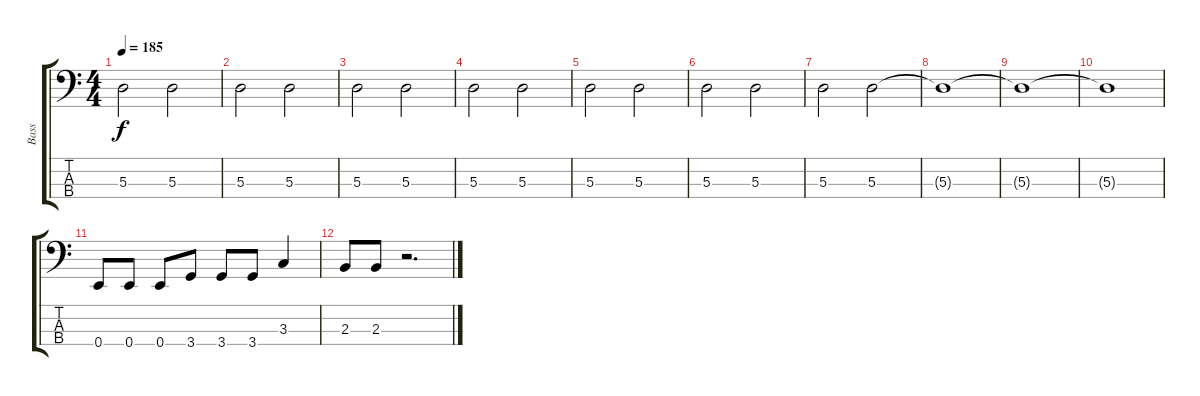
\track ("Bass" "Bass") {instrument electricbassfinger}
\staff {score tabs}
\tuning (G2 D2 A1 E1) {hide}
\ts (4 4)
\tempo 185
\clef f4
\ks c
5.3.2{dy f} 5.3.2 |
5.3.2 5.3.2 |
5.3.2 5.3.2 |
5.3.2 5.3.2 |
5.3.2 5.3.2 |
5.3.2 5.3.2 |
5.3.2 5.3.2 |
5.3{t}.1 |
5.3{t}.1 |
5.3{t}.1 |
0.4.8 0.4.8 0.4.8 3.4.8 3.4.8 3.4.8 3.3.4 |
2.3.8 2.3.8 r.2{d}
